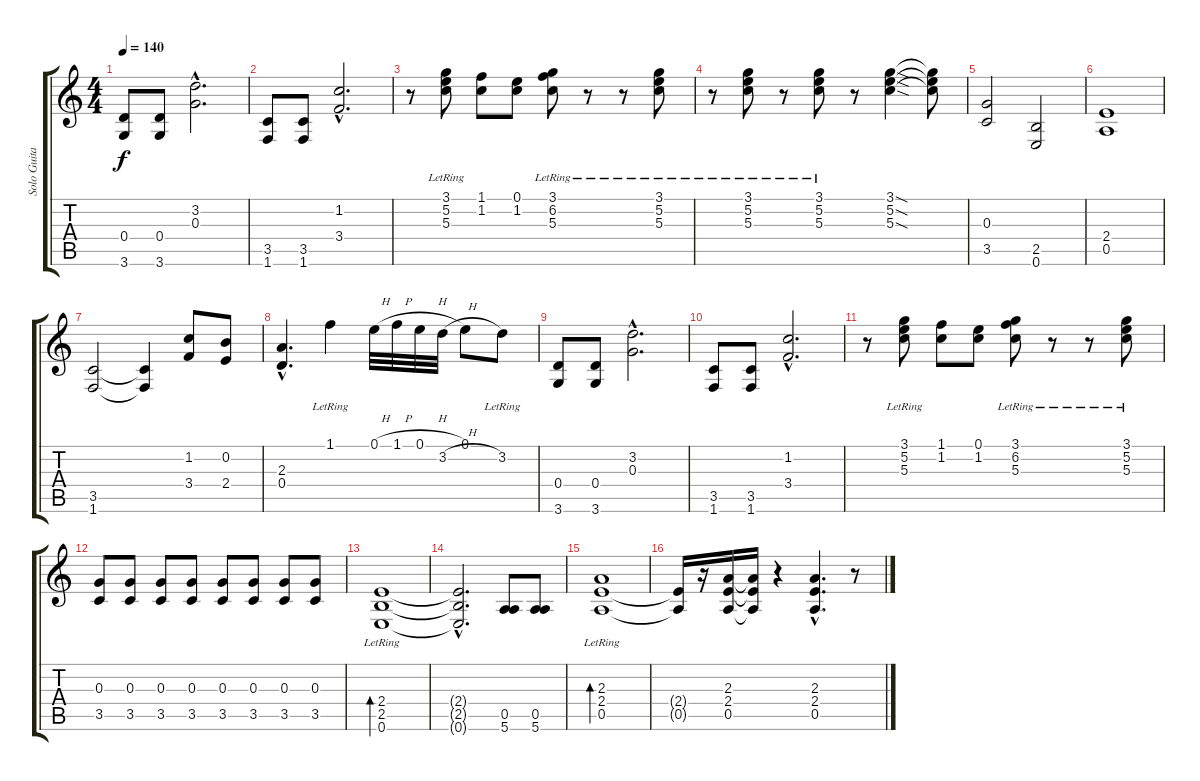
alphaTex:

\track ("Solo Guitar " "Solo Guita") {instrument acousticguitarsteel}
\staff {score tabs}
\tuning (E4 B3 G3 D3 A2 E2) {hide}
\ts (4 4)
\tempo 140
\clef g2
\ks c
(0.4 3.6).8{dy f} (0.4 3.6).8 (3.2{hac} 0.3{hac}).2{d} |
(3.5 1.6).8 (3.5 1.6).8 (1.2{hac} 3.4{hac}).2{d} |
r.8 (3.1{lr} 5.2 5.3).8{volume 7 instrument distortionguitar} (1.1 1.2).8 (0.1 1.2).8 (3.1{lr} 6.2 5.3).8 r.8 r.8 (3.1{lr} 5.2 5.3).8 |
r.8 (3.1{lr} 5.2 5.3).8 r.8 (3.1{lr} 5.2 5.3).8 r.8 (3.1{sod} 5.2{sod} 5.3{sod}).4 (3.1{t} 5.2{t} 5.3{t}).8 |
(0.3 3.5).2 (2.5 0.6).2 |
(2.4 0.5).1 |
(3.5 1.6).2 (3.5{t} 1.6{t}).4 (1.2 3.4).8 (0.2 2.4).8 |
(2.3{hac} 0.4{hac}).4{d} 1.1{lr}.4 0.1{h}.32 1.1{h}.32 0.1{h}.32 3.2{h}.32 0.1.8 3.2{lr}.8 |
(0.4 3.6).8 (0.4 3.6).8 (3.2{hac} 0.3{hac}).2{d} |
(3.5 1.6).8 (3.5 1.6).8 (1.2{hac} 3.4{hac}).2{d} |
r.8 (3.1{lr} 5.2 5.3).8{volume 7 instrument distortionguitar} (1.1 1.2).8 (0.1 1.2).8 (3.1{lr} 6.2 5.3).8 r.8 r.8 (3.1{lr} 5.2 5.3).8 |
(0.3 3.5).8{volume 6 instrument distortionguitar} (0.3 3.5).8{volume 7 instrument distortionguitar} (0.3 3.5).8{volume 8 instrument distortionguitar} (0.3 3.5).8{volume 9 instrument distortionguitar} (0.3 3.5).8{volume 10 instrument distortionguitar} (0.3 3.5).8{volume 11 instrument distortionguitar} (0.3 3.5).8{volume 12 instrument distortionguitar} (0.3 3.5).8{volume 13 instrument distortionguitar} |
(2.4 2.5{lr} 0.6).1{bd 30 volume 10 balance 8 instrument distortionguitar} |
(2.4{hac t} 2.5{hac t} 0.6{hac t}).2{d} (0.5 5.6).8 (0.5 5.6).8 |
(2.3 2.4 0.5{lr}).1{bd 30} |
(2.4{t} 0.5{t}).16 r.16 (2.3 2.4 0.5).16 (2.3{t} 2.4{t} 0.5{t}).16 r.4 (2.3{hac} 2.4{hac} 0.5{hac}).4{d} r.8
